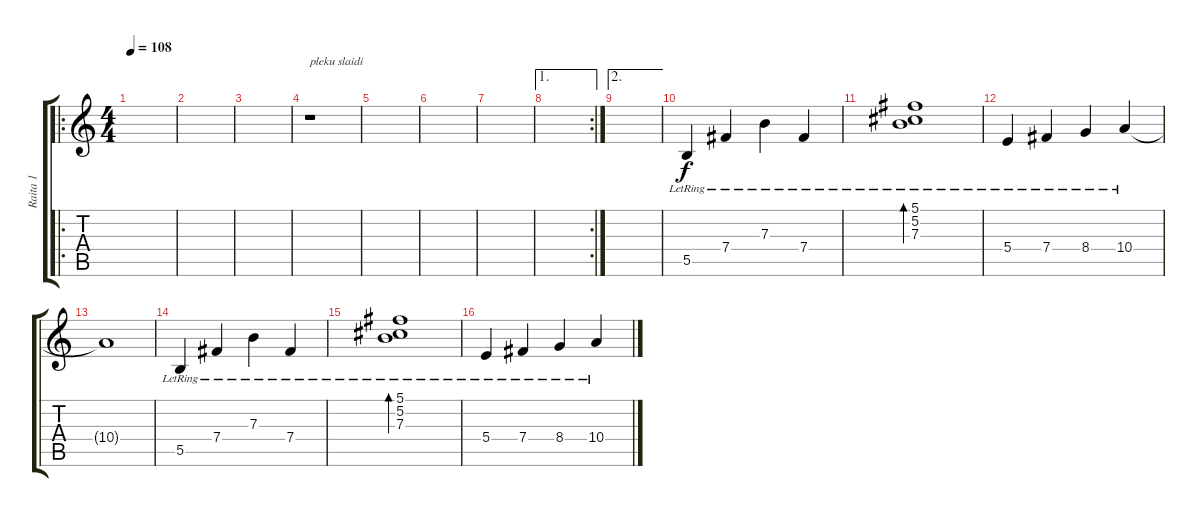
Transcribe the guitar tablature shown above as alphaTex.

\track ("Raita 1" "Raita 1") {instrument distortionguitar}
\staff {score tabs}
\tuning (Db4 Ab3 E3 B2 Gb2 B1) {hide}
\ro
\ts (4 4)
\tempo 108
\clef g2
\ks c
|
|
|
r.1{txt "pleku slaidi"} |
|
|
|
\ae 1
\rc 2
|
\ae 2
|
5.5{lr}.4{volume 10} 7.4{lr}.4 7.3{lr}.4 7.4{lr}.4 |
(5.1{lr} 5.2{lr} 7.3{lr}).1{bd 120} |
5.4{lr}.4 7.4{lr}.4 8.4{lr}.4 10.4{lr}.4 |
10.4{t}.1 |
5.5{lr}.4 7.4{lr}.4 7.3{lr}.4 7.4{lr}.4 |
(5.1{lr} 5.2{lr} 7.3{lr}).1{bd 120} |
5.4{lr}.4 7.4{lr}.4 8.4{lr}.4 10.4{lr}.4
